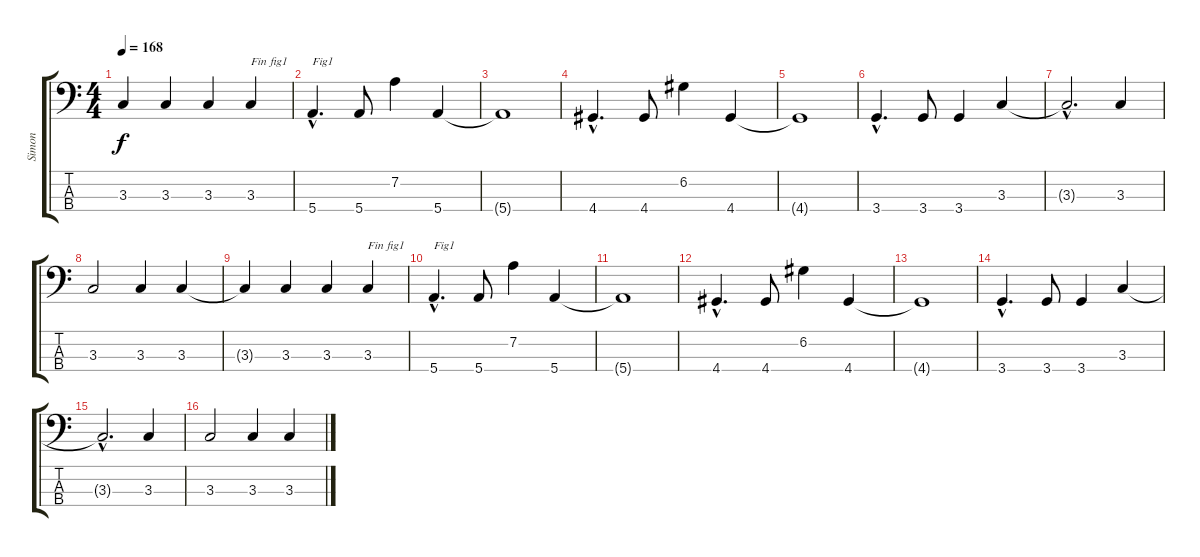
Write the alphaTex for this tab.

\track ("Simon" "Simon") {instrument acousticbass}
\staff {score tabs}
\tuning (G2 D2 A1 E1) {hide}
\ts (4 4)
\tempo 168
\clef f4
\ks c
3.3{t}.4{dy f} 3.3.4 3.3.4 3.3.4{txt "Fin fig1"} |
5.4{hac}.4{d txt "Fig1"} 5.4.8 7.2.4 5.4.4 |
5.4{t}.1 |
4.4{hac}.4{d} 4.4.8 6.2.4 4.4.4 |
4.4{t}.1 |
3.4{hac}.4{d} 3.4.8 3.4.4 3.3.4 |
3.3{hac t}.2{d} 3.3.4 |
3.3.2 3.3.4 3.3.4 |
3.3{t}.4 3.3.4 3.3.4 3.3.4{txt "Fin fig1"} |
5.4{hac}.4{d txt "Fig1"} 5.4.8 7.2.4 5.4.4 |
5.4{t}.1 |
4.4{hac}.4{d} 4.4.8 6.2.4 4.4.4 |
4.4{t}.1 |
3.4{hac}.4{d} 3.4.8 3.4.4 3.3.4 |
3.3{hac t}.2{d} 3.3.4 |
3.3.2 3.3.4 3.3.4
